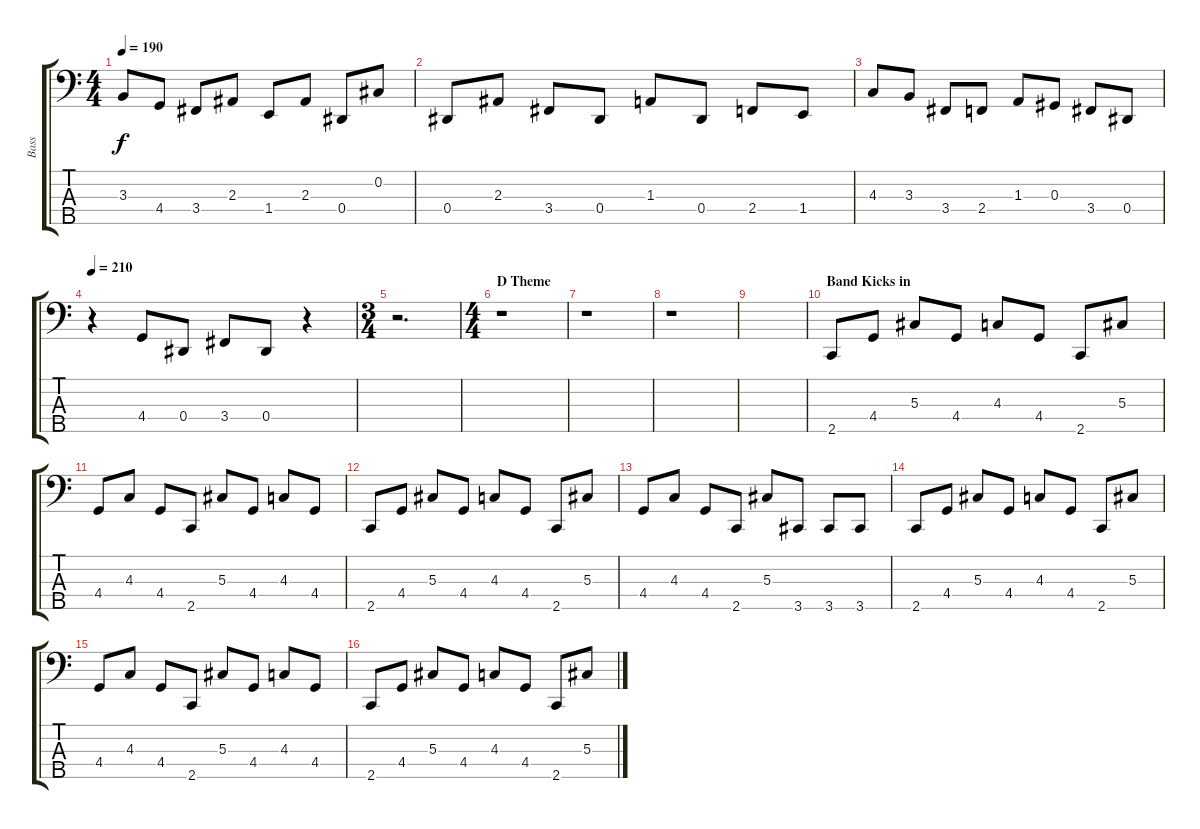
\track ("Bass" "Bass") {instrument electricbassfinger}
\staff {score tabs}
\tuning (Gb2 Db2 Ab1 Eb1 Bb0) {hide}
\ts (4 4)
\tempo 190
\clef f4
\ks c
3.3.8{dy f} 4.4.8 3.4.8 2.3.8 1.4.8 2.3.8 0.4.8 0.2.8 |
0.4.8 2.3.8 3.4.8 0.4.8 1.3.8 0.4.8 2.4.8 1.4.8 |
4.3.8 3.3.8 3.4.8 2.4.8 1.3.8 0.3.8 3.4.8 0.4.8 |
\tempo 210
r.4 4.4.8 0.4.8 3.4.8 0.4.8 r.4 |
\ts (3 4)
r.2{d} |
\ts (4 4)
\section ("" "D Theme")
r.1 |
r.1 |
r.1 |
|
\section ("" "Band Kicks in")
2.5.8 4.4.8 5.3.8 4.4.8 4.3.8 4.4.8 2.5.8 5.3.8 |
4.4.8 4.3.8 4.4.8 2.5.8 5.3.8 4.4.8 4.3.8 4.4.8 |
2.5.8 4.4.8 5.3.8 4.4.8 4.3.8 4.4.8 2.5.8 5.3.8 |
4.4.8 4.3.8 4.4.8 2.5.8 5.3.8 3.5.8 3.5.8 3.5.8 |
2.5.8 4.4.8 5.3.8 4.4.8 4.3.8 4.4.8 2.5.8 5.3.8 |
4.4.8 4.3.8 4.4.8 2.5.8 5.3.8 4.4.8 4.3.8 4.4.8 |
2.5.8 4.4.8 5.3.8 4.4.8 4.3.8 4.4.8 2.5.8 5.3.8
